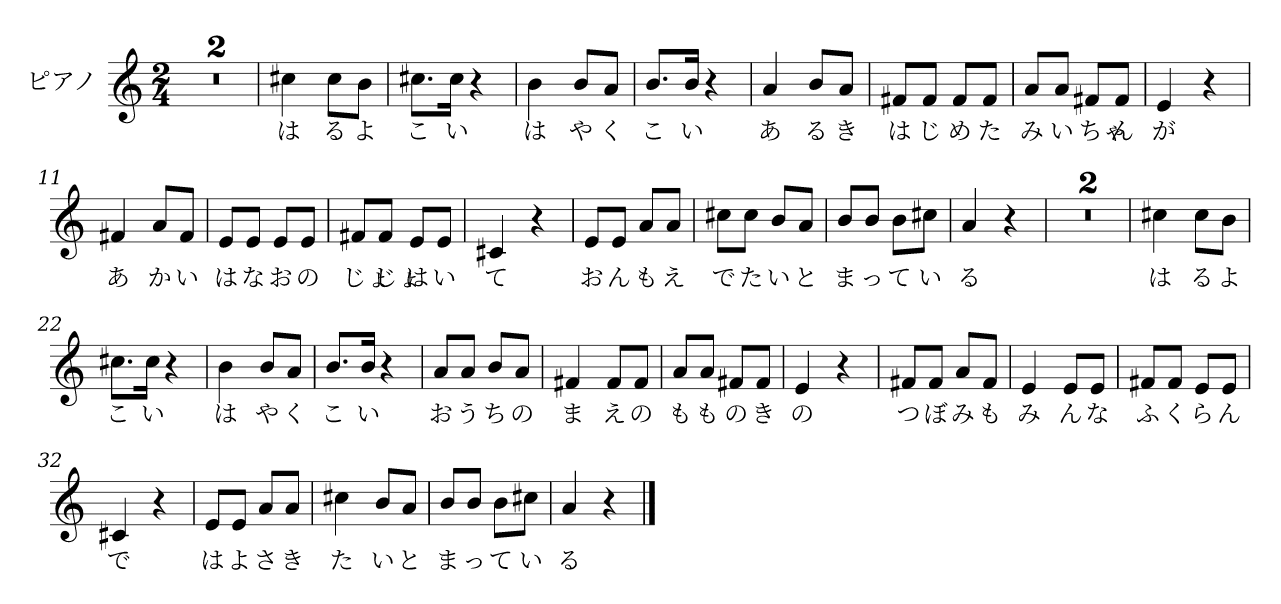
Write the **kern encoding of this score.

**kern	**text
*part1	*part1
*staff1	*staff1
*I"ピアノ	*
*clefG2	*
*k[]	*
*M2/4	*
*MM90	*
=1	=1
2r	.
=2	=2
2r	.
=3	=3
!	!LO:LY:b
4cc#X\	は
!	!LO:LY:b
8cc#\L	る
!	!LO:LY:b
8b\J	よ
=4	=4
!	!LO:LY:b
8.cc#X\L	こ
!	!LO:LY:b
16cc#\Jk	い
4r	.
=5	=5
!	!LO:LY:b
4b\	は
!	!LO:LY:b
8b/L	や
!	!LO:LY:b
8a/J	く
=6	=6
!	!LO:LY:b
8.b/L	こ
!	!LO:LY:b
16b/Jk	い
4r	.
=7	=7
!	!LO:LY:b
4a/	あ
!	!LO:LY:b
8b/L	る
!	!LO:LY:b
8a/J	き
=8	=8
!	!LO:LY:b
8f#X/L	は
!	!LO:LY:b
8f#/J	じ
!	!LO:LY:b
8f#/L	め
!	!LO:LY:b
8f#/J	た
=9	=9
!	!LO:LY:b
8a/L	み
!	!LO:LY:b
8a/J	い
!	!LO:LY:b
8f#X/L	ちゃ
!	!LO:LY:b
8f#/J	ん
=10	=10
!	!LO:LY:b
4e/	が
4r	.
=11	=11
!	!LO:LY:b
4f#X/	あ
!	!LO:LY:b
8a/L	か
!	!LO:LY:b
8f#/J	い
=12	=12
!	!LO:LY:b
8e/L	は
!	!LO:LY:b
8e/J	な
!	!LO:LY:b
8e/L	お
!	!LO:LY:b
8e/J	の
!!LO:LB:g=z
=13	=13
!	!LO:LY:b
8f#X/L	じょ
!	!LO:LY:b
8f#/J	じょ
!	!LO:LY:b
8e/L	は
!	!LO:LY:b
8e/J	い
=14	=14
!	!LO:LY:b
4c#X/	て
4r	.
=15	=15
!	!LO:LY:b
8e/L	お
!	!LO:LY:b
8e/J	ん
!	!LO:LY:b
8a/L	も
!	!LO:LY:b
8a/J	え
=16	=16
!	!LO:LY:b
8cc#X\L	で
!	!LO:LY:b
8cc#\J	た
!	!LO:LY:b
8b/L	い
!	!LO:LY:b
8a/J	と
=17	=17
!	!LO:LY:b
8b/L	ま
!	!LO:LY:b
8b/J	っ
!	!LO:LY:b
8b\L	て
!	!LO:LY:b
8cc#X\J	い
=18	=18
!	!LO:LY:b
4a/	る
4r	.
=19	=19
2r	.
=20	=20
2r	.
=21	=21
!	!LO:LY:b
4cc#X\	は
!	!LO:LY:b
8cc#\L	る
!	!LO:LY:b
8b\J	よ
=22	=22
!	!LO:LY:b
8.cc#X\L	こ
!	!LO:LY:b
16cc#\Jk	い
4r	.
=23	=23
!	!LO:LY:b
4b\	は
!	!LO:LY:b
8b/L	や
!	!LO:LY:b
8a/J	く
=24	=24
!	!LO:LY:b
8.b/L	こ
!	!LO:LY:b
16b/Jk	い
4r	.
!!LO:LB:g=z
=25	=25
!	!LO:LY:b
8a/L	お
!	!LO:LY:b
8a/J	う
!	!LO:LY:b
8b/L	ち
!	!LO:LY:b
8a/J	の
=26	=26
!	!LO:LY:b
4f#X/	ま
!	!LO:LY:b
8f#/L	え
!	!LO:LY:b
8f#/J	の
=27	=27
!	!LO:LY:b
8a/L	も
!	!LO:LY:b
8a/J	も
!	!LO:LY:b
8f#X/L	の
!	!LO:LY:b
8f#/J	き
=28	=28
!	!LO:LY:b
4e/	の
4r	.
=29	=29
!	!LO:LY:b
8f#X/L	つ
!	!LO:LY:b
8f#/J	ぼ
!	!LO:LY:b
8a/L	み
!	!LO:LY:b
8f#/J	も
=30	=30
!	!LO:LY:b
4e/	み
!	!LO:LY:b
8e/L	ん
!	!LO:LY:b
8e/J	な
=31	=31
!	!LO:LY:b
8f#X/L	ふ
!	!LO:LY:b
8f#/J	く
!	!LO:LY:b
8e/L	ら
!	!LO:LY:b
8e/J	ん
=32	=32
!	!LO:LY:b
4c#X/	で
4r	.
=33	=33
!	!LO:LY:b
8e/L	は
!	!LO:LY:b
8e/J	よ
!	!LO:LY:b
8a/L	さ
!	!LO:LY:b
8a/J	き
=34	=34
!	!LO:LY:b
4cc#X\	た
!	!LO:LY:b
8b/L	い
!	!LO:LY:b
8a/J	と
=35	=35
!	!LO:LY:b
8b/L	ま
!	!LO:LY:b
8b/J	っ
!	!LO:LY:b
8b\L	て
!	!LO:LY:b
8cc#X\J	い
!!LO:LB:g=z
=36	=36
!	!LO:LY:b
4a/	る
4r	.
==	==
*-	*-
